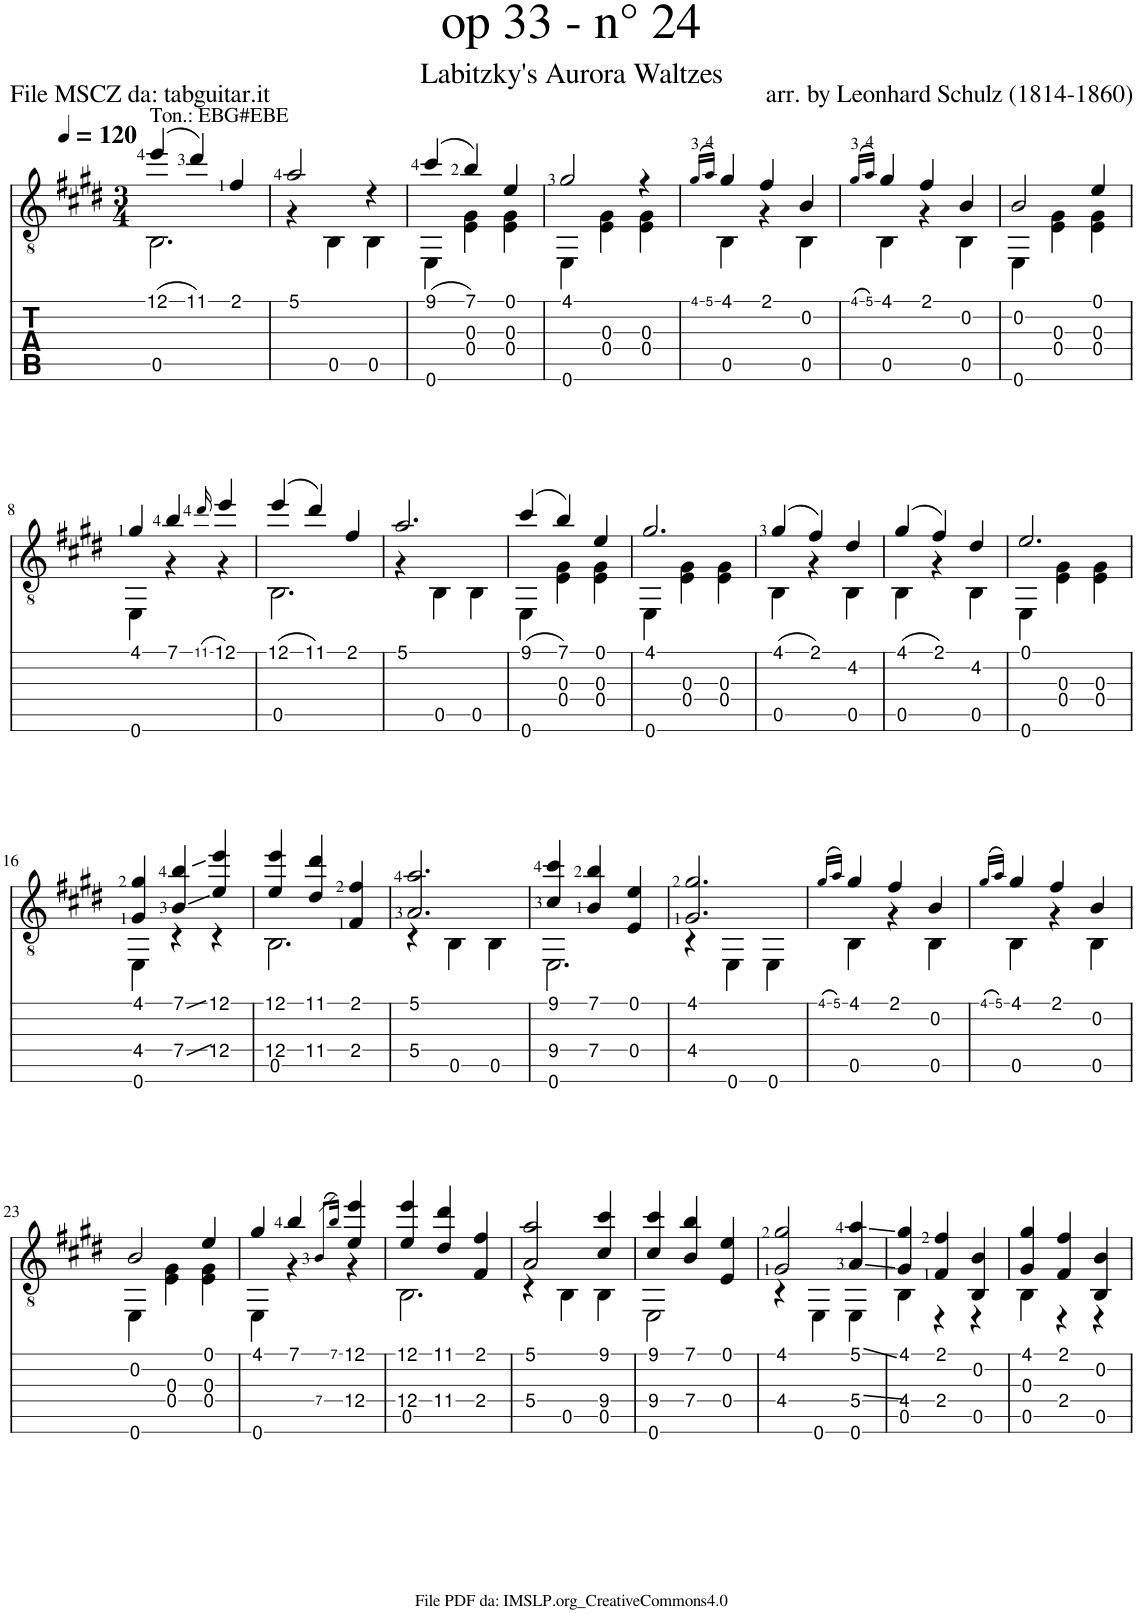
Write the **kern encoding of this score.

**kern	**kern
*part1	*part1
*staff2	*staff1
*I"Guitar	*
*I'Guit.	*
*stria6	*
*	*clefGv2
*k[f#c#g#d#]	*k[f#c#g#d#]
*M3/4	*M3/4
*MM120	*MM120
=1	=1
*^	*^
!	!	!LO:TX:a:t=Ton.&colon; EBG#EBE	!
4ee	2.BB	(4ee/	2.BB\
4dd#	.	4dd#/)	.
4f#	.	4f#/	.
=2	=2	=2	=2
2a	4r	2a/	4r
.	4BB	.	4BB\
4r	4BB	4r	4BB\
=3	=3	=3	=3
4cc#	4EE	(4cc#/	4EE\
4b	4E 4G#	4b/)	4E\ 4G#\
4e	4E 4G#	4e/	4E\ 4G#\
=4	=4	=4	=4
2g#	4EE	2g#/	4EE\
.	4E 4G#	.	4E\ 4G#\
4r	4E 4G#	4r	4E\ 4G#\
=5	=5	=5	=5
qg#	.	(16qg#/LL	.
qa	.	16qa/JJ)	.
4g#	4BB	4g#/	4BB\
4f#	4r	4f#/	4r
4B	4BB	4B/	4BB\
=6	=6	=6	=6
qg#	.	(16qg#/LL	.
qa	.	16qa/JJ)	.
4g#	4BB	4g#/	4BB\
4f#	4r	4f#/	4r
4B	4BB	4B/	4BB\
=7	=7	=7	=7
2B	4EE	2B/	4EE\
.	4E 4G#	.	4E\ 4G#\
4e	4E 4G#	4e/	4E\ 4G#\
!!LO:LB:g=z	!!
=8	=8	=8	=8
4g#	4EE	4g#/	4EE\
4b	4r	4b/	4r
qdd#	.	16qdd#/	.
4ee	4r	4ee/	4r
=9	=9	=9	=9
4ee	2.BB	(4ee/	2.BB\
4dd#	.	4dd#/)	.
4f#	.	4f#/	.
=10	=10	=10	=10
2.a	4r	2.a/	4r
.	4BB	.	4BB\
.	4BB	.	4BB\
=11	=11	=11	=11
4cc#	4EE	(4cc#/	4EE\
4b	4E 4G#	4b/)	4E\ 4G#\
4e	4E 4G#	4e/	4E\ 4G#\
=12	=12	=12	=12
2.g#	4EE	2.g#/	4EE\
.	4E 4G#	.	4E\ 4G#\
.	4E 4G#	.	4E\ 4G#\
=13	=13	=13	=13
4g#	4BB	(4g#/	4BB\
4f#	4r	4f#/)	4r
4d#	4BB	4d#/	4BB\
=14	=14	=14	=14
4g#	4BB	(4g#/	4BB\
4f#	4r	4f#/)	4r
4d#	4BB	4d#/	4BB\
=15	=15	=15	=15
2.e	4EE	2.e/	4EE\
.	4E 4G#	.	4E\ 4G#\
.	4E 4G#	.	4E\ 4G#\
!!LO:LB:g=z	!!
=16	=16	=16	=16
4G# 4g#	4EE	4G#/ 4g#/	4EE\
4B 4b	4r	4B/ 4b/	4r
4e 4ee	4r	4e/ 4ee/	4r
=17	=17	=17	=17
4e 4ee	2.BB	4e/ 4ee/	2.BB\
4d# 4dd#	.	4d#/ 4dd#/	.
4F# 4f#	.	4F#/ 4f#/	.
=18	=18	=18	=18
2.A 2.a	4r	2.A/ 2.a/	4r
.	4BB	.	4BB\
.	4BB	.	4BB\
=19	=19	=19	=19
4c# 4cc#	2.EE	4c#/ 4cc#/	2.EE\
4B 4b	.	4B/ 4b/	.
4E 4e	.	4E/ 4e/	.
=20	=20	=20	=20
2.G# 2.g#	4r	2.G#/ 2.g#/	4r
.	4EE	.	4EE\
.	4EE	.	4EE\
=21	=21	=21	=21
qg#	.	(16qg#/LL	.
qa	.	16qa/JJ)	.
4g#	4BB	4g#/	4BB\
4f#	4r	4f#/	4r
4B	4BB	4B/	4BB\
=22	=22	=22	=22
qg#	.	(16qg#/LL	.
qa	.	16qa/JJ)	.
4g#	4BB	4g#/	4BB\
4f#	4r	4f#/	4r
4B	4BB	4B/	4BB\
!!LO:LB:g=z	!!
=23	=23	=23	=23
2B	4EE	2B/	4EE\
.	4E 4G#	.	4E\ 4G#\
4e	4E 4G#	4e/	4E\ 4G#\
=24	=24	=24	=24
4g#	4EE	4g#/	4EE\
4b	4r	4b/	4r
qB	.	(8qB/L	.
qb	.	16qb/Jk)	.
4e 4ee	4r	4e/ 4ee/	4r
=25	=25	=25	=25
4e 4ee	2.BB	4e/ 4ee/	2.BB\
4d# 4dd#	.	4d#/ 4dd#/	.
4F# 4f#	.	4F#/ 4f#/	.
=26	=26	=26	=26
2A 2a	4r	2A/ 2a/	4r
.	4BB	.	4BB\
4c# 4cc#	4BB	4c#/ 4cc#/	4BB\
=27	=27	=27	=27
4c# 4cc#	2EE	4c#/ 4cc#/	2EE\
4B 4b	.	4B/ 4b/	.
4E 4e	4ryy	4E/ 4e/	4ryy
=28	=28	=28	=28
2G# 2g#	4r	2G#/ 2g#/	4r
.	4EE	.	4EE\
4A 4a	4EE	4A/ 4a/	4EE\
=29	=29	=29	=29
4G# 4g#	4BB	4G#/ 4g#/	4BB\
4F# 4f#	4r	4F#/ 4f#/	4r
4BB 4B	4r	4BB/ 4B/	4r
=30	=30	=30	=30
4G# 4g#	4BB	4G#/ 4g#/	4BB\
4F# 4f#	4r	4F#/ 4f#/	4r
4BB 4B	4r	4BB/ 4B/	4r
*v	*v	*	*
*	*v	*v
=	=
*-	*-
